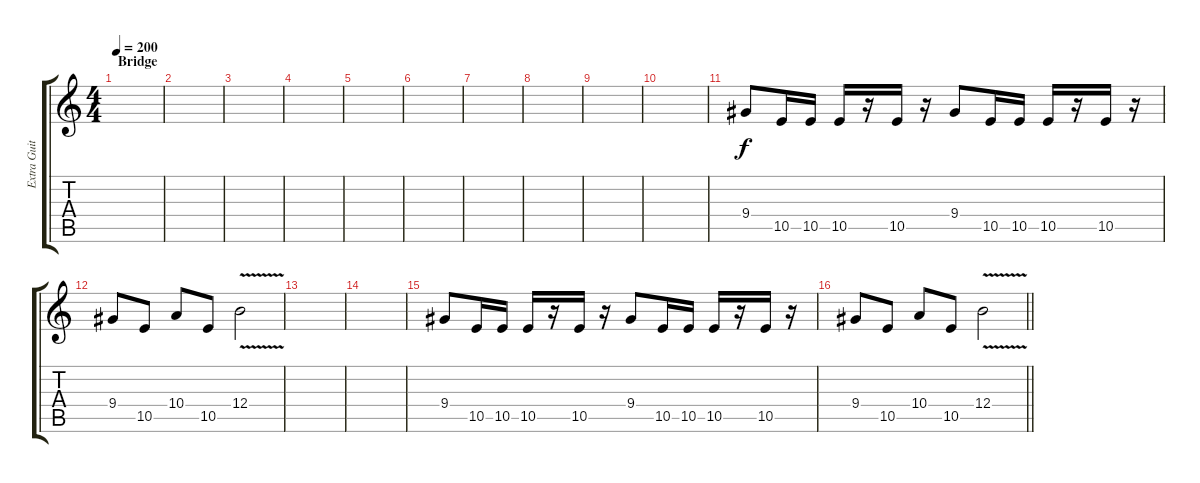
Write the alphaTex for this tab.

\track ("Extra Guitar I" "Extra Guit") {instrument distortionguitar}
\staff {score tabs}
\tuning (Db4 Ab3 E3 B2 Gb2 Db2) {hide}
\ts (4 4)
\section ("" "Bridge")
\tempo 200
\clef g2
\ks c
|
|
|
|
|
|
|
|
|
|
9.4.8 10.5.16 10.5.16 10.5.16 r.16 10.5.16 r.16 9.4.8 10.5.16 10.5.16 10.5.16 r.16 10.5.16 r.16 |
9.4.8 10.5.8 10.4.8 10.5.8 12.4{v}.2 |
|
|
9.4.8 10.5.16 10.5.16 10.5.16 r.16 10.5.16 r.16 9.4.8 10.5.16 10.5.16 10.5.16 r.16 10.5.16 r.16 |
\barLineRight lightlight
9.4.8 10.5.8 10.4.8 10.5.8 12.4{v}.2
